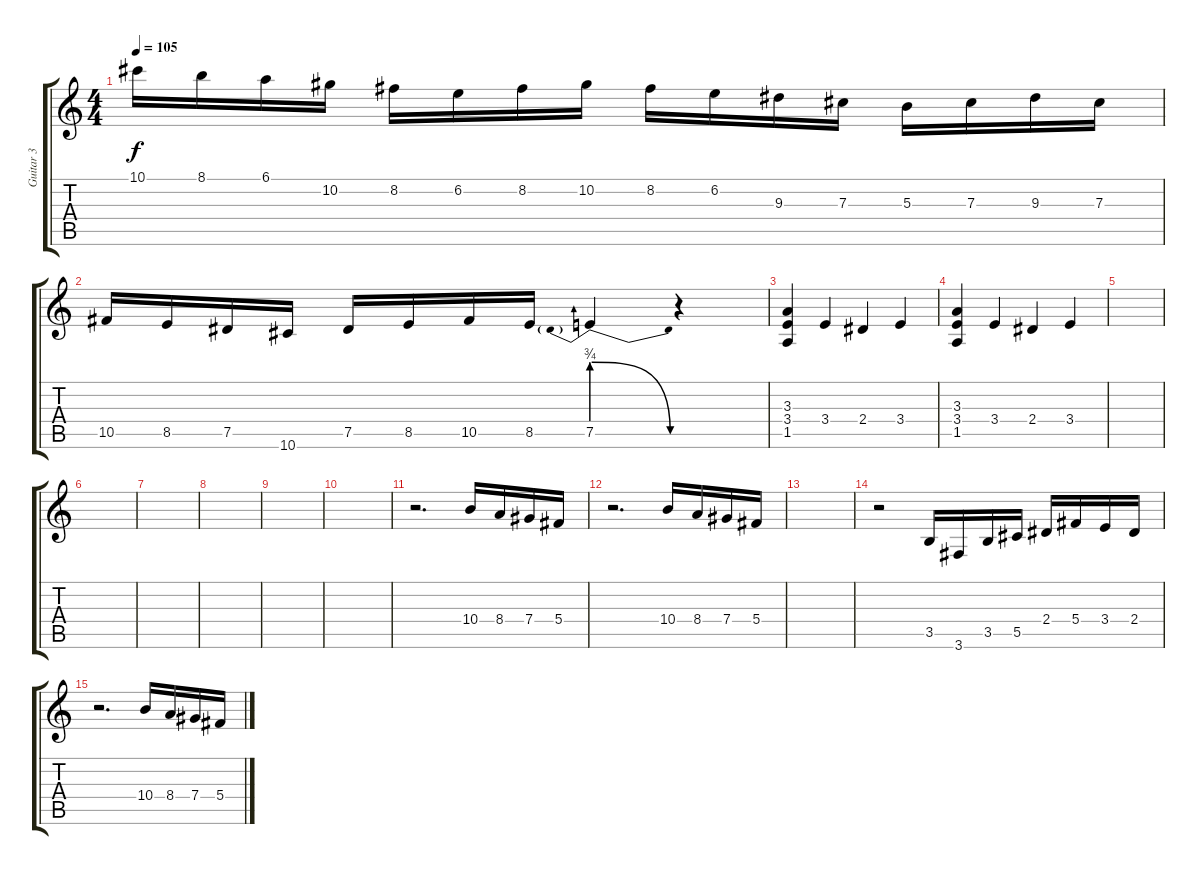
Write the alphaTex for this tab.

\track ("Guitar 3" "Guitar 3") {instrument distortionguitar}
\staff {score tabs}
\tuning (Eb4 Bb3 Gb3 Db3 Ab2 Eb2) {hide}
\ts (4 4)
\tempo 105
\clef g2
\ks c
10.1.16{dy f} 8.1.16 6.1.16 10.2.16 8.2.16 6.2.16 8.2.16 10.2.16 8.2.16 6.2.16 9.3.16 7.3.16 5.3.16 7.3.16 9.3.16 7.3.16 |
10.5.16 8.5.16 7.5.16 10.6.16 7.5.16 8.5.16 10.5.16 8.5.16 7.5{be (prebendrelease 0 3 60 0)}.4 r.4 |
(3.3 3.4 1.5).4 3.4.4 2.4.4 3.4.4 |
(3.3 3.4 1.5).4 3.4.4 2.4.4 3.4.4 |
|
|
|
|
|
|
r.2{d} 10.4.16 8.4.16 7.4.16 5.4.16 |
r.2{d} 10.4.16 8.4.16 7.4.16 5.4.16 |
|
r.2 3.5.16 3.6.16 3.5.16 5.5.16 2.4.16 5.4.16 3.4.16 2.4.16 |
r.2{d} 10.4.16 8.4.16 7.4.16 5.4.16
